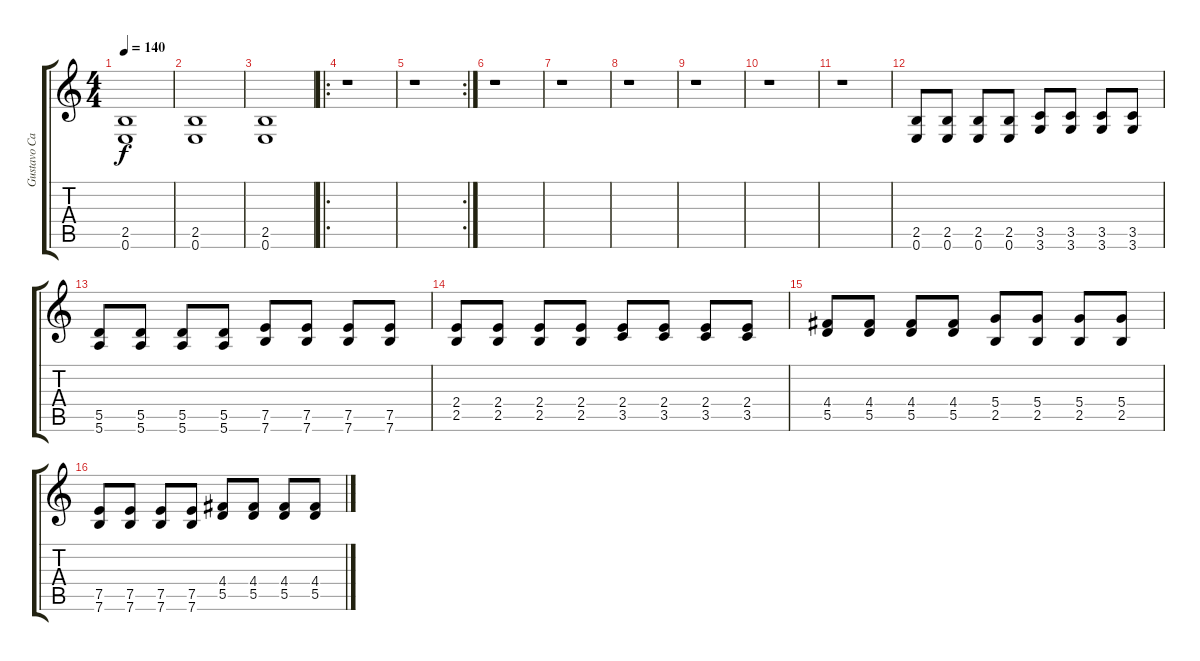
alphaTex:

\track ("Gustavo Campos" "Gustavo Ca") {instrument distortionguitar}
\staff {score tabs}
\tuning (E4 B3 G3 D3 A2 E2) {hide}
\ts (4 4)
\tempo 140
\clef g2
\ks c
(2.5 0.6).1{dy f} |
(2.5 0.6).1 |
(2.5 0.6).1 |
\ro
r.1 |
\rc 2
r.1 |
r.1 |
r.1 |
r.1 |
r.1 |
r.1 |
r.1 |
(2.5 0.6).8{volume 13 instrument distortionguitar} (2.5 0.6).8 (2.5 0.6).8 (2.5 0.6).8 (3.5 3.6).8 (3.5 3.6).8 (3.5 3.6).8 (3.5 3.6).8 |
(5.5 5.6).8 (5.5 5.6).8 (5.5 5.6).8 (5.5 5.6).8 (7.5 7.6).8 (7.5 7.6).8 (7.5 7.6).8 (7.5 7.6).8 |
(2.4 2.5).8 (2.4 2.5).8 (2.4 2.5).8 (2.4 2.5).8 (2.4 3.5).8 (2.4 3.5).8 (2.4 3.5).8 (2.4 3.5).8 |
(4.4 5.5).8 (4.4 5.5).8 (4.4 5.5).8 (4.4 5.5).8 (5.4 2.5).8 (5.4 2.5).8 (5.4 2.5).8 (5.4 2.5).8 |
(7.5 7.6).8 (7.5 7.6).8 (7.5 7.6).8 (7.5 7.6).8 (4.4 5.5).8 (4.4 5.5).8 (4.4 5.5).8 (4.4 5.5).8
